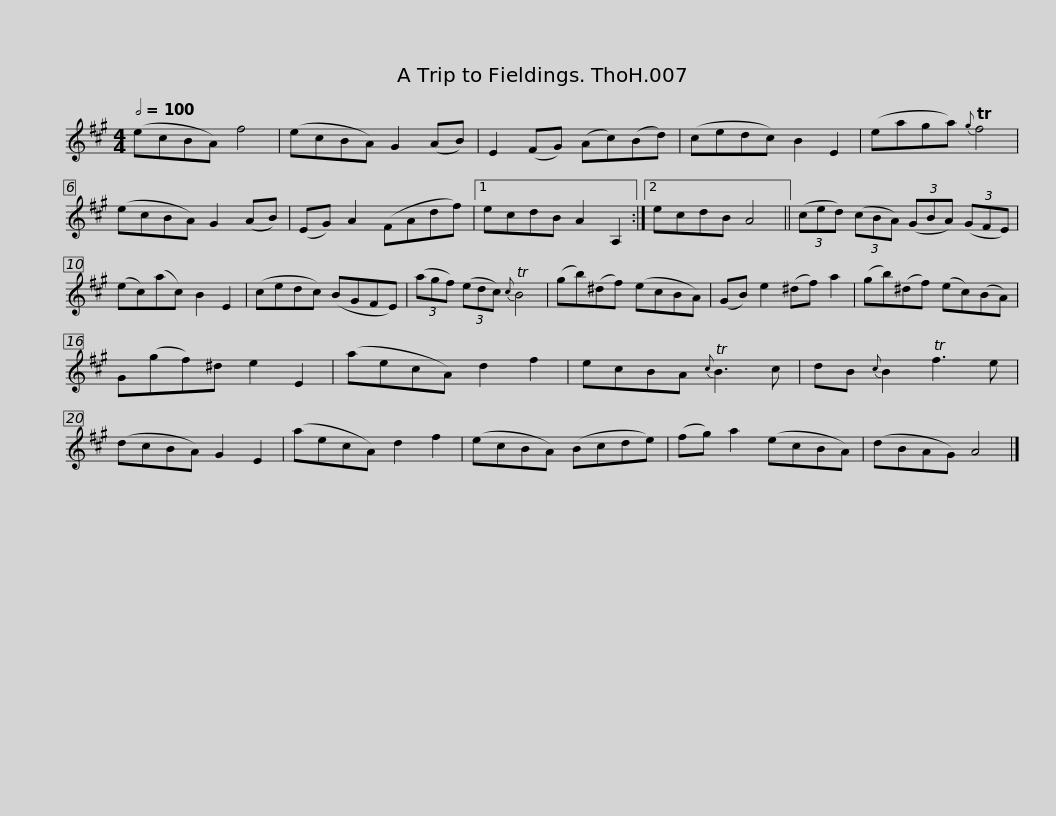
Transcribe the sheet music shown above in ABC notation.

X:1
L:1/8
Q:1/2=100
M:4/4
I:linebreak $
K:A
V:1 treble
V:1
 (ecBA) f4 | (ecBA) G2 (AB) | E2 (FG) (Ac)(Bd) | (cedc) B2 E2 | (eaga){g} Tf4 | %5
 (ecBA) G2 (AB) |$ (EG) A2 (FAdf) |1 ecdB A2 A,2 :|2 ecdB A4 || (3(ced) (3(cBA) (3(GBA) (3(GFE) | %10
 (ec)(ac) B2 E2 | (cedc) (BGFE) |$ (3(agf) (3(edc){c} TB4 | (gb)(^df) (ecBA) | (GB) e2 (^df) a2 | %15
 (gb)(^df) (ec)(BA) | G(gf)^d e2 E2 |$ (aecA) d2 f2 | ecBA{c} TB3 c | dB{c} B2 Tf3 e | %20
 (dcBA) G2 E2 | (aecA) d2 f2 | (ecBA) (Bcde) |$ (fg) a2 (ecBA) | (dBAG) A4 |] %25
